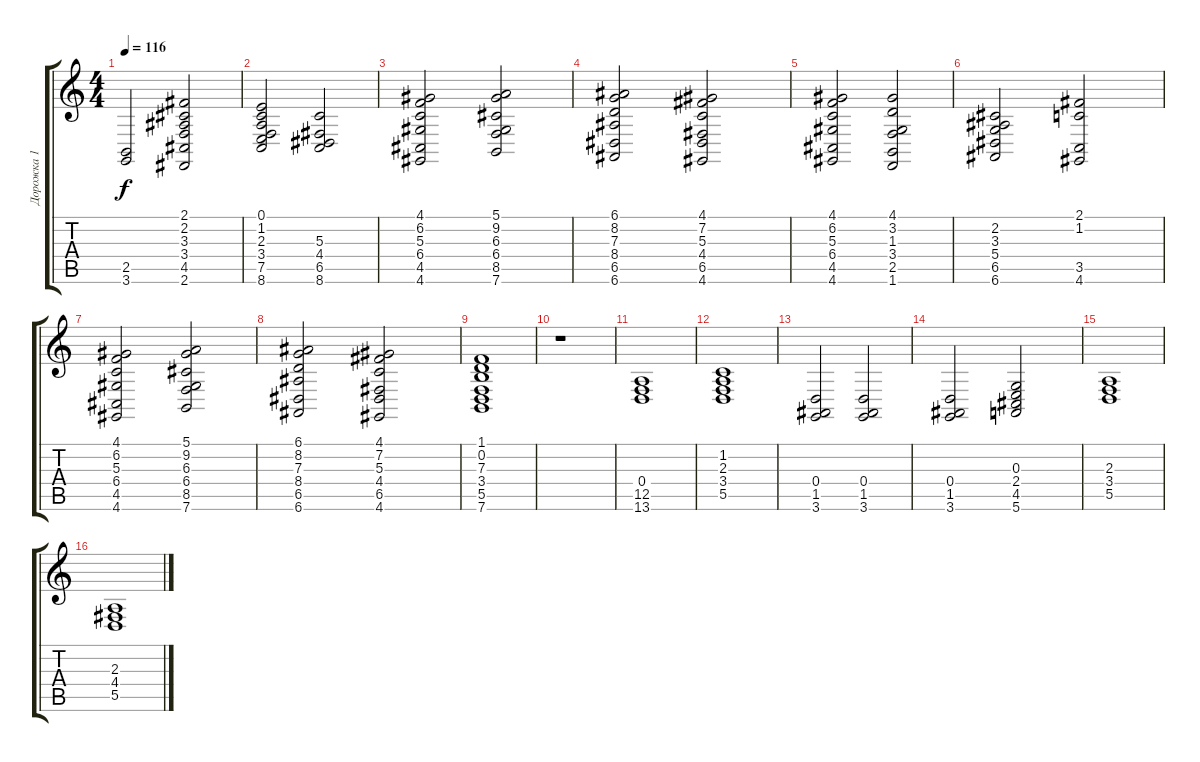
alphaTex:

\track ("Дорожка 1" "Дорожка 1") {instrument brightacousticpiano}
\staff {score tabs}
\tuning (E4 B3 G3 D3 A2 E2) {hide}
\ts (4 4)
\tempo 116
\clef g2
\ks c
(2.5 3.6).2{dy f} (2.1 2.2 3.3 3.4 4.5 2.6).2 |
(0.1 1.2 2.3 3.4 7.5 8.6).2 (5.3 4.4 6.5 8.6).2 |
(4.1 6.2 5.3 6.4 4.5 4.6).2 (5.1 9.2 6.3 6.4 8.5 7.6).2 |
(6.1 8.2 7.3 8.4 6.5 6.6).2 (4.1 7.2 5.3 4.4 6.5 4.6).2 |
(4.1 6.2 5.3 6.4 4.5 4.6).2 (4.1 3.2 1.3 3.4 2.5 1.6).2 |
(2.2 3.3 5.4 6.5 6.6).2 (2.1 1.2 3.5 4.6).2 |
(4.1 6.2 5.3 6.4 4.5 4.6).2 (5.1 9.2 6.3 6.4 8.5 7.6).2 |
(6.1 8.2 7.3 8.4 6.5 6.6).2 (4.1 7.2 5.3 4.4 6.5 4.6).2 |
(1.1 0.2 7.3 3.4 5.5 7.6).1 |
r.1 |
(0.4 12.5 13.6).1 |
(1.2 2.3 3.4 5.5).1 |
(0.4 1.5 3.6).2 (0.4 1.5 3.6).2 |
(0.4 1.5 3.6).2 (0.3 2.4 4.5 5.6).2 |
(2.3 3.4 5.5).1 |
(2.3 4.4 5.5).1
